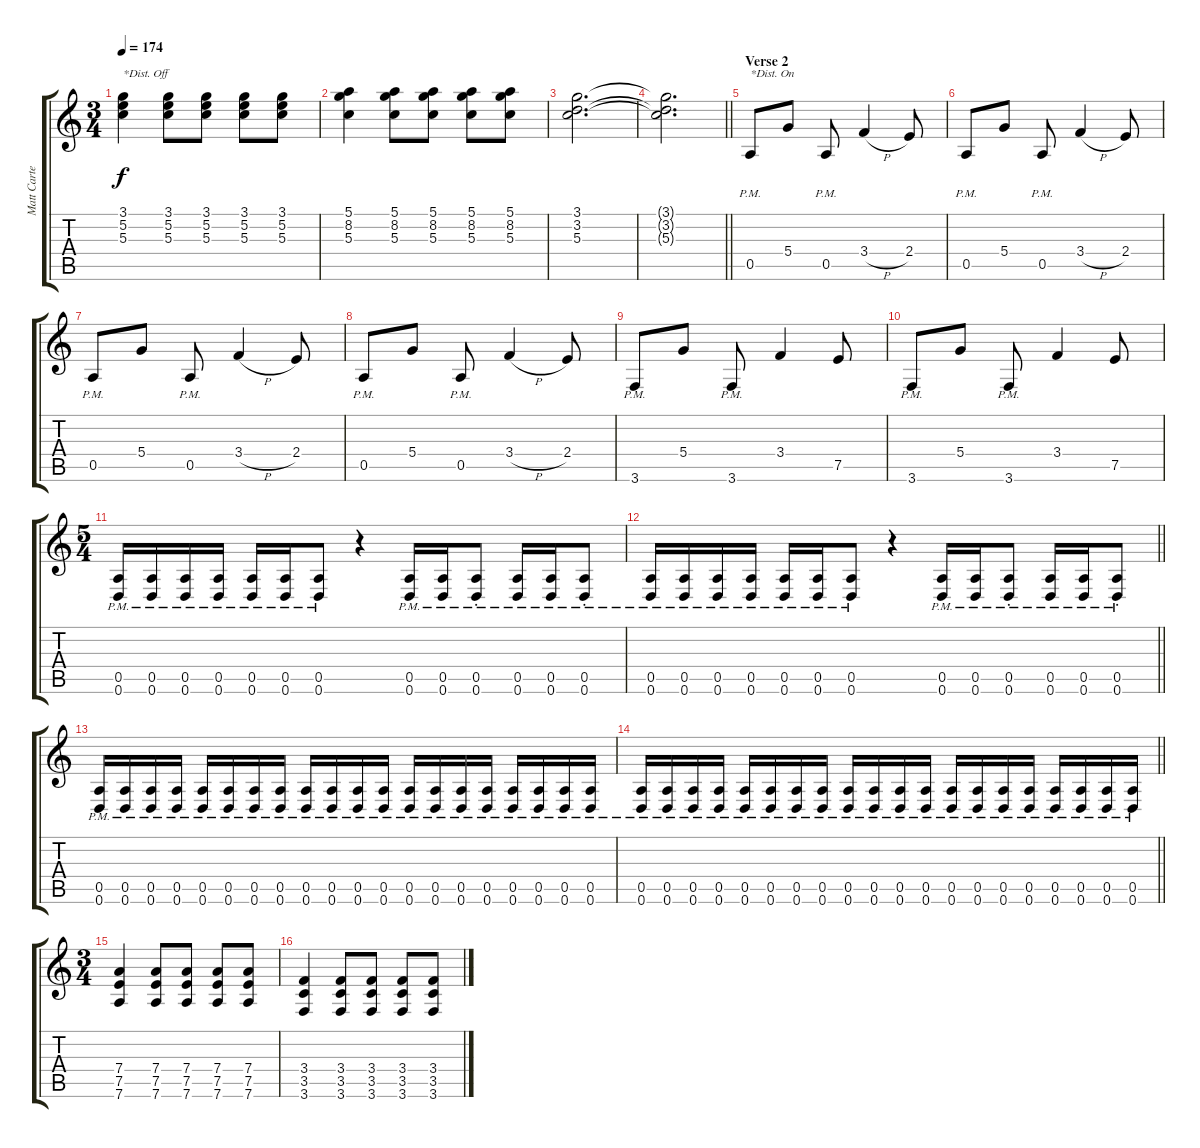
\track ("Matt Carter Left" "Matt Carte") {instrument overdrivenguitar}
\staff {score tabs}
\tuning (E4 B3 G3 D3 A2 D2) {hide}
\ts (3 4)
\section ("" "")
\tempo 174
\clef g2
\ks c
(3.1 5.2 5.3).4{txt "*Dist. Off" dy f instrument electricguitarjazz} (3.1 5.2 5.3).8 (3.1 5.2 5.3).8 (3.1 5.2 5.3).8 (3.1 5.2 5.3).8 |
(5.1 8.2 5.3).4 (5.1 8.2 5.3).8 (5.1 8.2 5.3).8 (5.1 8.2 5.3).8 (5.1 8.2 5.3).8 |
(3.1 3.2 5.3).2{d} |
\barLineRight lightlight
(3.1{t} 3.2{t} 5.3{t}).2{d} |
\section ("" "Verse 2")
0.5{pm}.8{txt "*Dist. On" instrument overdrivenguitar} 5.4.8 0.5{pm}.8 3.4{h}.4 2.4.8 |
0.5{pm}.8 5.4.8 0.5{pm}.8 3.4{h}.4 2.4.8 |
0.5{pm}.8 5.4.8 0.5{pm}.8 3.4{h}.4 2.4.8 |
0.5{pm}.8 5.4.8 0.5{pm}.8 3.4{h}.4 2.4.8 |
3.6{pm}.8 5.4.8 3.6{pm}.8 3.4.4 7.5.8 |
3.6{pm}.8 5.4.8 3.6{pm}.8 3.4.4 7.5.8 |
\ts (5 4)
(0.5{pm} 0.6{pm}).16 (0.5{pm} 0.6{pm}).16 (0.5{pm} 0.6{pm}).16 (0.5{pm} 0.6{pm}).16 (0.5{pm} 0.6{pm}).16 (0.5{pm} 0.6{pm}).16 (0.5{pm} 0.6{pm}).8 r.4 (0.5{pm} 0.6{pm}).16 (0.5{pm} 0.6{pm}).16 (0.5{pm st} 0.6{pm st}).8 (0.5{pm} 0.6{pm}).16 (0.5{pm} 0.6{pm}).16 (0.5{pm st} 0.6{pm st}).8 |
\barLineRight lightlight
(0.5{pm} 0.6{pm}).16 (0.5{pm} 0.6{pm}).16 (0.5{pm} 0.6{pm}).16 (0.5{pm} 0.6{pm}).16 (0.5{pm} 0.6{pm}).16 (0.5{pm} 0.6{pm}).16 (0.5{pm} 0.6{pm}).8 r.4 (0.5{pm} 0.6{pm}).16 (0.5{pm} 0.6{pm}).16 (0.5{pm st} 0.6{pm st}).8 (0.5{pm} 0.6{pm}).16 (0.5{pm} 0.6{pm}).16 (0.5{pm st} 0.6{pm st}).8 |
(0.5{pm} 0.6{pm}).16 (0.5{pm} 0.6{pm}).16 (0.5{pm} 0.6{pm}).16 (0.5{pm} 0.6{pm}).16 (0.5{pm} 0.6{pm}).16 (0.5{pm} 0.6{pm}).16 (0.5{pm} 0.6{pm}).16 (0.5{pm} 0.6{pm}).16 (0.5{pm} 0.6{pm}).16 (0.5{pm} 0.6{pm}).16 (0.5{pm} 0.6{pm}).16 (0.5{pm} 0.6{pm}).16 (0.5{pm} 0.6{pm}).16 (0.5{pm} 0.6{pm}).16 (0.5{pm} 0.6{pm}).16 (0.5{pm} 0.6{pm}).16 (0.5{pm} 0.6{pm}).16 (0.5{pm} 0.6{pm}).16 (0.5{pm} 0.6{pm}).16 (0.5{pm} 0.6{pm}).16 |
\barLineRight lightlight
(0.5{pm} 0.6{pm}).16 (0.5{pm} 0.6{pm}).16 (0.5{pm} 0.6{pm}).16 (0.5{pm} 0.6{pm}).16 (0.5{pm} 0.6{pm}).16 (0.5{pm} 0.6{pm}).16 (0.5{pm} 0.6{pm}).16 (0.5{pm} 0.6{pm}).16 (0.5{pm} 0.6{pm}).16 (0.5{pm} 0.6{pm}).16 (0.5{pm} 0.6{pm}).16 (0.5{pm} 0.6{pm}).16 (0.5{pm} 0.6{pm}).16 (0.5{pm} 0.6{pm}).16 (0.5{pm} 0.6{pm}).16 (0.5{pm} 0.6{pm}).16 (0.5{pm} 0.6{pm}).16 (0.5{pm} 0.6{pm}).16 (0.5{pm} 0.6{pm}).16 (0.5{pm} 0.6{pm}).16 |
\ts (3 4)
\section ("" "")
(7.4 7.5 7.6).4 (7.4 7.5 7.6).8 (7.4 7.5 7.6).8 (7.4 7.5 7.6).8 (7.4 7.5 7.6).8 |
(3.4 3.5 3.6).4 (3.4 3.5 3.6).8 (3.4 3.5 3.6).8 (3.4 3.5 3.6).8 (3.4 3.5 3.6).8
